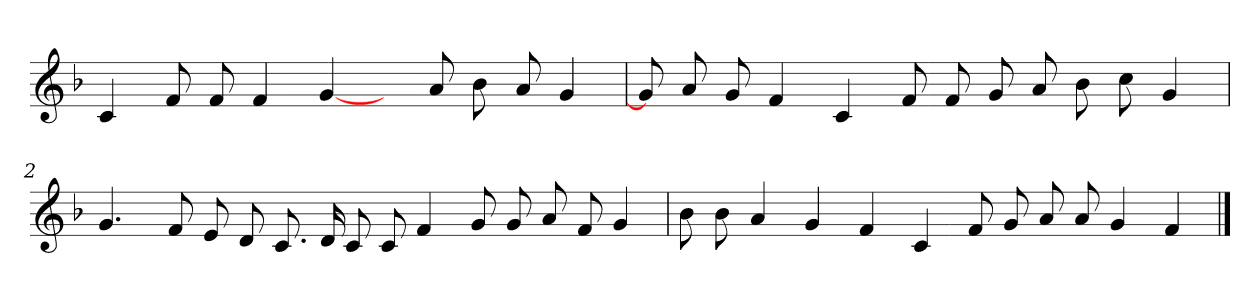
**kern
*part1
*staff1
*clefG2
*k[b-]
*F:
=
4c
8f
8f
4f
[4g
8ryy
8a
8b-
8a
4g
=1
8g]
8a
8g
4f
4c
8f
8f
8g
8a
8b-
8cc
4g
=2
4.g
8f
8e
8d
8.c
16d
8c
8c
4f
8g
8g
8a
8f
4g
=3
8b-
8b-
4a
4g
4f
4c
8f
8g
8a
8a
4g
4f
==
*-
